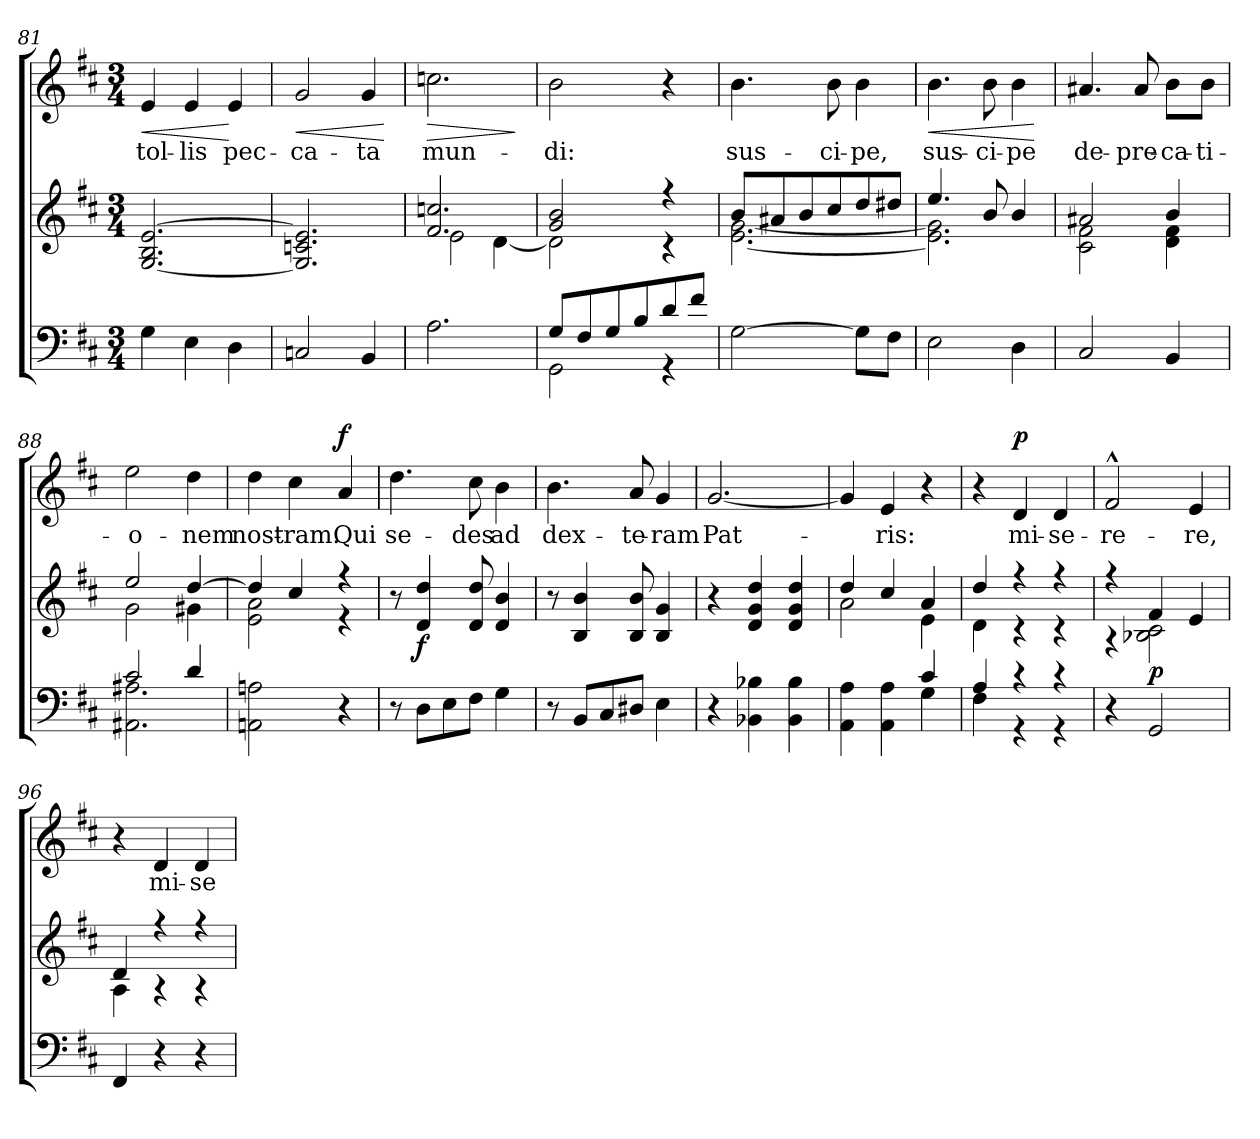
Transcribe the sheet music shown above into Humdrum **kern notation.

**kern	**kern	**dynam	**kern	**text	**dynam
*part2	*part2	*part2	*part1	*part1	*part1
*staff3	*staff2	*staff2/3	*staff1	*staff1	*staff1
!!LO:LB:g=z
*clefF4	*clefG2	*	*clefG2	*	*
*k[f#c#]	*k[f#c#]	*	*k[f#c#]	*	*
*D:	*D:	*	*D:	*	*
*M3/4	*M3/4	*	*M3/4	*	*
=81	=81	=81	=81	=81	=81
!	!	!	!	!LO:LY:b	!LO:HP:b
4G\	[2.G/ 2.B/ [2.e/	.	4e/	tol-	<
!	!	!	!	!LO:LY:b	!
4E\	.	.	4e/	-lis	.
!	!	!	!	!LO:LY:b	!
4D\	.	.	4e/	pec-	[
=82	=82	=82	=82	=82	=82
!	!	!	!	!LO:LY:b	!LO:HP:b
2Cn/	2.G/] 2.cn/ 2.e/]	.	2g/	-ca-	<
!	!	!	!	!LO:LY:b	!
4BB/	.	.	4g/	-ta	.
.	.	.	.	.	[
=83	=83	=83	=83	=83	=83
*	*^	*	*	*	*
!	!	!	!	!	!LO:LY:b	!LO:HP:b
2.A\	2.f#/ 2.ccn/	2e\	.	2.ccn\	mun-	>
.	.	[<4d\	.	.	.	.
*	*v	*v	*	*	*	*
.	.	.	.	.	]
=84	=84	=84	=84	=84	=84
*^	*^	*	*	*	*
!	!	!	!	!	!	!LO:LY:b	!
8G/L	2GG\	2g/ 2b/	2d\]	.	2b\	-di:	.
8F#/	.	.	.	.	.	.	.
8G/	.	.	.	.	.	.	.
8B/	.	.	.	.	.	.	.
8d/	4rFF	4r	4r	.	4r	.	.
8f#/J	.	.	.	.	.	.	.
*v	*v	*	*	*	*	*	*
=85	=85	=85	=85	=85	=85	=85
!	!	!	!	!	!LO:LY:b	!
[2G\	8b/L	[<2.e\ [<2.g\	.	4.b\	sus-	.
.	8a#X/	.	.	.	.	.
.	8b/	.	.	.	.	.
!	!	!	!	!	!LO:LY:b	!
.	8cc#/	.	.	8b\	-ci-	.
!	!	!	!	!	!LO:LY:b	!
8G\L]	8dd/	.	.	4b\	-pe,	.
8F#\J	8dd#X/J	.	.	.	.	.
=86	=86	=86	=86	=86	=86	=86
!	!	!	!	!	!LO:LY:b	!LO:HP:b
2E\	4.ee/	2.e\] 2.g\]	.	4.b\	sus-	<
!	!	!	!	!	!LO:LY:b	!
.	8b/	.	.	8b\	-ci-	.
!	!	!	!	!	!LO:LY:b	!
4D\	4b/	.	.	4b\	-pe	.
*	*v	*v	*	*	*	*
.	.	.	.	.	[
=87	=87	=87	=87	=87	=87
*	*^	*	*	*	*
!	!	!	!	!	!LO:LY:b	!
2C#/	2a#X/	2c#\ 2f#\	.	4.a#X/	de-	.
!	!	!	!	!	!LO:LY:b	!
.	.	.	.	8a#/	-pre-	.
!	!	!	!	!	!LO:LY:b	!
4BB/	4b/	4d\ 4f#\	.	8b\L	-ca-	.
!	!	!	!	!	!LO:LY:b	!
.	.	.	.	8b\J	-ti-	.
!!LO:PB:g=z
=88	=88	=88	=88	=88	=88	=88
*^	*	*	*	*	*	*
!	!	!	!	!	!	!LO:LY:b	!
2c#/	2.AA#X\ 2.A#X\	2ee/	2g\	.	2ee\	-o-	.
!	!	!	!	!	!	!LO:LY:b	!
4d/	.	[>4dd/	4g#X\	.	4dd\	-nem	.
*v	*v	*	*	*	*	*	*
=89	=89	=89	=89	=89	=89	=89
!	!	!	!	!	!LO:LY:b	!
2AAn\ 2An\	4dd/]	2e\ 2a\	.	4dd\	nost-	.
!	!	!	!	!	!LO:LY:b	!
.	4cc#/	.	.	4cc#\	-ram.	.
!	!	!	!	!	!LO:LY:b	!LO:DY:a
4r	4r	4r	.	4a/	Qui	f
=90	=90	=90	=90	=90	=90	=90
!	!	!	!	!	!LO:LY:b	!
*	*v	*v	*	*	*	*
8r	8r	.	4.dd\	se-	.
!	!	!LO:DY:b	!	!	!
8D\L	4d/ 4dd/	f	.	.	.
8E\	.	.	.	.	.
!	!	!	!	!LO:LY:b	!
8F#\J	8d/ 8dd/	.	8cc#\	-des	.
!	!	!	!	!LO:LY:b	!
4G\	4d/ 4b/	.	4b\	ad	.
=91	=91	=91	=91	=91	=91
!	!	!	!	!LO:LY:b	!
8r	8r	.	4.b\	dex-	.
8BB/L	4B/ 4b/	.	.	.	.
8C#/	.	.	.	.	.
!	!	!	!	!LO:LY:b	!
8D#X/J	8B/ 8b/	.	8a/	-te-	.
!	!	!	!	!LO:LY:b	!
4E\	4B/ 4g/	.	4g/	-ram	.
=92	=92	=92	=92	=92	=92
!	!	!	!	!LO:LY:b	!
4r	4r	.	[2.g/	Pat-	.
4BB-X\ 4B-X\	4d/ 4g/ 4dd/	.	.	.	.
4BB-\ 4B-\	4d/ 4g/ 4dd/	.	.	.	.
=93	=93	=93	=93	=93	=93
*^	*^	*	*	*	*
2ryy	4AA\ 4A\	4dd/	2a\	.	4g/]	.	.
!	!	!	!	!	!	!LO:LY:b	!
.	4AA\ 4A\	4cc#/	.	.	4e/	-ris:	.
4c#/	4G\	4a/	4e\	.	4r	.	.
!!LO:LB:g=z
=94	=94	=94	=94	=94	=94	=94	=94
4A/	4F#\	4dd/	4d\	.	4r	.	.
!	!	!	!	!	!	!LO:LY:b	!LO:DY:a
4r	4r	4r	4r	.	4d/	mi-	p
!	!	!	!	!	!	!LO:LY:b	!
4r	4r	4r	4r	.	4d/	-se-	.
=95	=95	=95	=95	=95	=95	=95	=95
!	!	!	!	!	!	!LO:LY:b	!
*v	*v	*	*	*	*	*	*
4r	4r	4r	.	2f#^^>/	-re-	.
!	!	!	!LO:DY:b	!	!	!
2GG/	4f#/	2B-X\ 2c#\	p	.	.	.
!	!	!	!	!	!LO:LY:b	!
.	4e/	.	.	4e/	-re,	.
=96	=96	=96	=96	=96	=96	=96
4FF#/	4d/	4A\	.	4r	.	.
!	!	!	!	!	!LO:LY:b	!
4r	4r	4r	.	4d/	mi-	.
!	!	!	!	!	!LO:LY:b	!
4r	4r	4r	.	4d/	-se-	.
*	*v	*v	*	*	*	*
=	=	=	=	=	=
*-	*-	*-	*-	*-	*-
